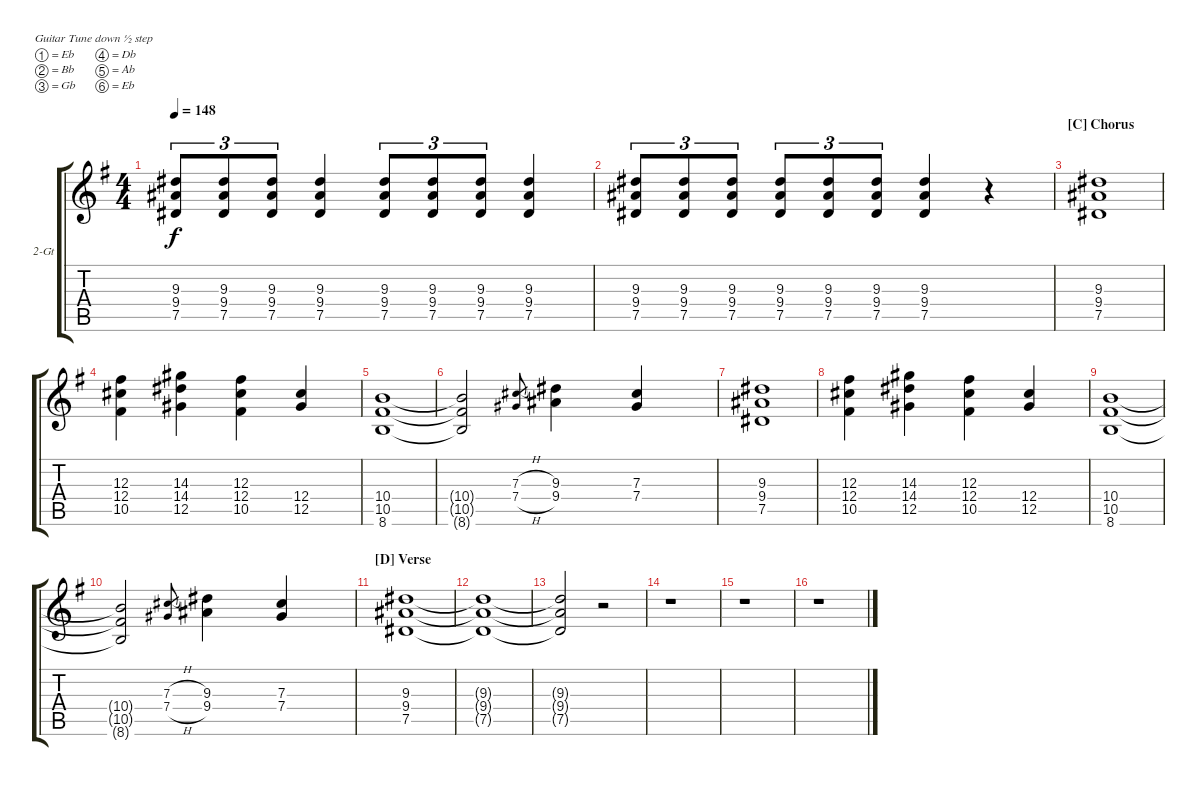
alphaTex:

\bracketExtendMode groupsimilarinstruments
\firstSystemTrackNameOrientation horizontal
\otherSystemsTrackNameOrientation horizontal
\track ("Guitar 2" "2-Gt") {instrument overdrivenguitar}
\staff {score tabs}
\tuning (Eb4 Bb3 Gb3 Db3 Ab2 Eb2)
\ts (4 4)
\tempo 148
\clef g2
\scale
1.05549
\ks g
(9.3 9.4 7.5).8{tu (3 2) dy f} (9.3 9.4 7.5).8{tu (3 2)} (9.3 9.4 7.5).8{tu (3 2)} (9.3 9.4 7.5).4 (9.3 9.4 7.5).8{tu (3 2)} (9.3 9.4 7.5).8{tu (3 2)} (9.3 9.4 7.5).8{tu (3 2)} (9.3 9.4 7.5).4 |
\scale
0.944515 (9.3 9.4 7.5).8{tu (3 2)} (9.3 9.4 7.5).8{tu (3 2)} (9.3 9.4 7.5).8{tu (3 2)} (9.3 9.4 7.5).8{tu (3 2)} (9.3 9.4 7.5).8{tu (3 2)} (9.3 9.4 7.5).8{tu (3 2)} (9.3 9.4 7.5).4 r.4 |
\section ("C" "Chorus")
\scale
1.05549 (9.3 9.4 7.5).1 |
\scale
0.944515 (12.3 12.4 10.5).4 (14.3 14.4 12.5).4 (12.3 12.4 10.5).4 (12.4 12.5).4 |
\scale
1.05549 (8.6 10.5 10.4).1 |
\scale
0.944515 (8.6{t} 10.5{t} 10.4{t}).2 (7.4{h} 7.3{h}).8{gr} (9.4 9.3).4 (7.4 7.3).4 |
\scale
1.05549 (9.3 9.4 7.5).1 |
\scale
0.944515 (12.3 12.4 10.5).4 (14.3 14.4 12.5).4 (12.3 12.4 10.5).4 (12.4 12.5).4 |
\scale
1.05549 (8.6 10.5 10.4).1 |
\scale
0.944515 (8.6{t} 10.5{t} 10.4{t}).2 (7.4{h} 7.3{h}).8{gr} (9.4 9.3).4 (7.4 7.3).4 |
\section ("D" "Verse")
\scale
1.05549 (7.5 9.4 9.3).1 |
\scale
0.944515 (7.5{t} 9.4{t} 9.3{t}).1 |
\scale
1.05549 (7.5{t} 9.4{t} 9.3{t}).2 r.2 |
\scale
0.944515 r.1 |
\scale
1.05549 r.1 |
\scale
0.944515 r.1
